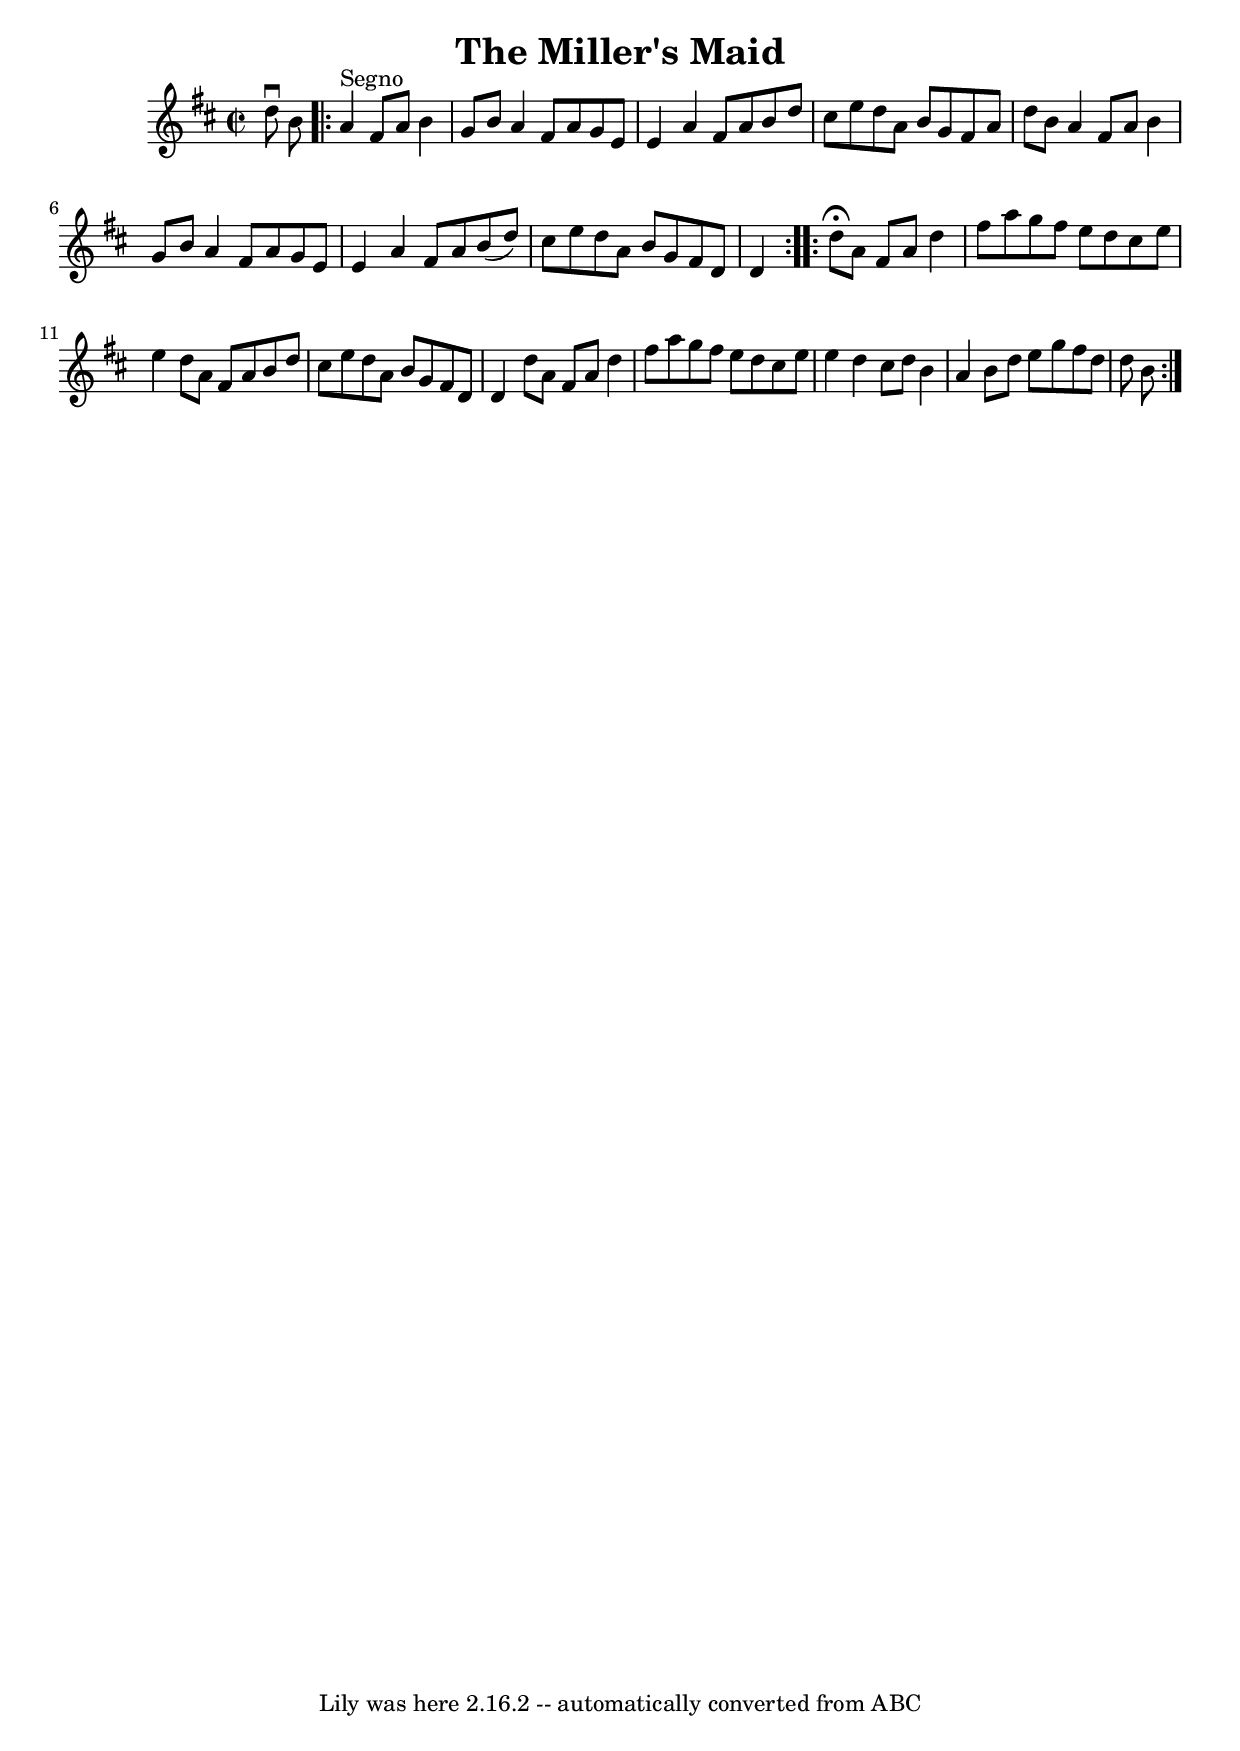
\version "2.7.40"
\include "Mammoth.ily"
\header {
	%% book = "Ryan's Mammoth Collection"
	crossRefNumber = "1"
	footnotes = ""
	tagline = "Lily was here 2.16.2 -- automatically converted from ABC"
	title = "The Miller's Maid"
}
voicedefault =  {
\set Score.defaultBarType = "empty"

\override Staff.TimeSignature #'style = #'C
 \time 2/2 \key d \major d''8^\downbow b'8    \repeat volta 2 { a'4 
^"Segno" fis'8 a'8 b'4 g'8 b'8  |
 a'4 fis'8 a'8    
g'8 e'8 e'4  |
 a'4 fis'8 a'8 b'8 d''8 cis''8    
e''8  |
 d''8 a'8 b'8 g'8 fis'8 a'8 d''8 b'8  
|
 a'4 fis'8 a'8 b'4 g'8 b'8  |
 a'4 fis'8  
 a'8 g'8 e'8 e'4  |
 a'4 fis'8 a'8 b'8 (d''8)  
 cis''8 e''8  |
 d''8 a'8 b'8 g'8 fis'8 d'8 d'4    
} \repeat volta 2 { d''8^\fermata a'8 fis'8 a'8 d''4 fis''8  
 a''8  |
 g''8 fis''8 e''8 d''8 cis''8 e''8 e''4  
|
 d''8 a'8 fis'8 a'8 b'8 d''8 cis''8 e''8  
|
 d''8 a'8 b'8 g'8 fis'8 d'8 d'4  |
 d''8  
 a'8 fis'8 a'8 d''4 fis''8 a''8  |
 g''8 fis''8    
e''8 d''8 cis''8 e''8 e''4  |
 d''4 cis''8 d''8    
b'4 a'4  |
 b'8 d''8 e''8 g''8 fis''8 d''8 d''8    
b'8    }   
}

\score{
    <<

	\context Staff="default"
	{
	    \voicedefault 
	}

    >>
	\layout {
	}
	\midi {}
}
